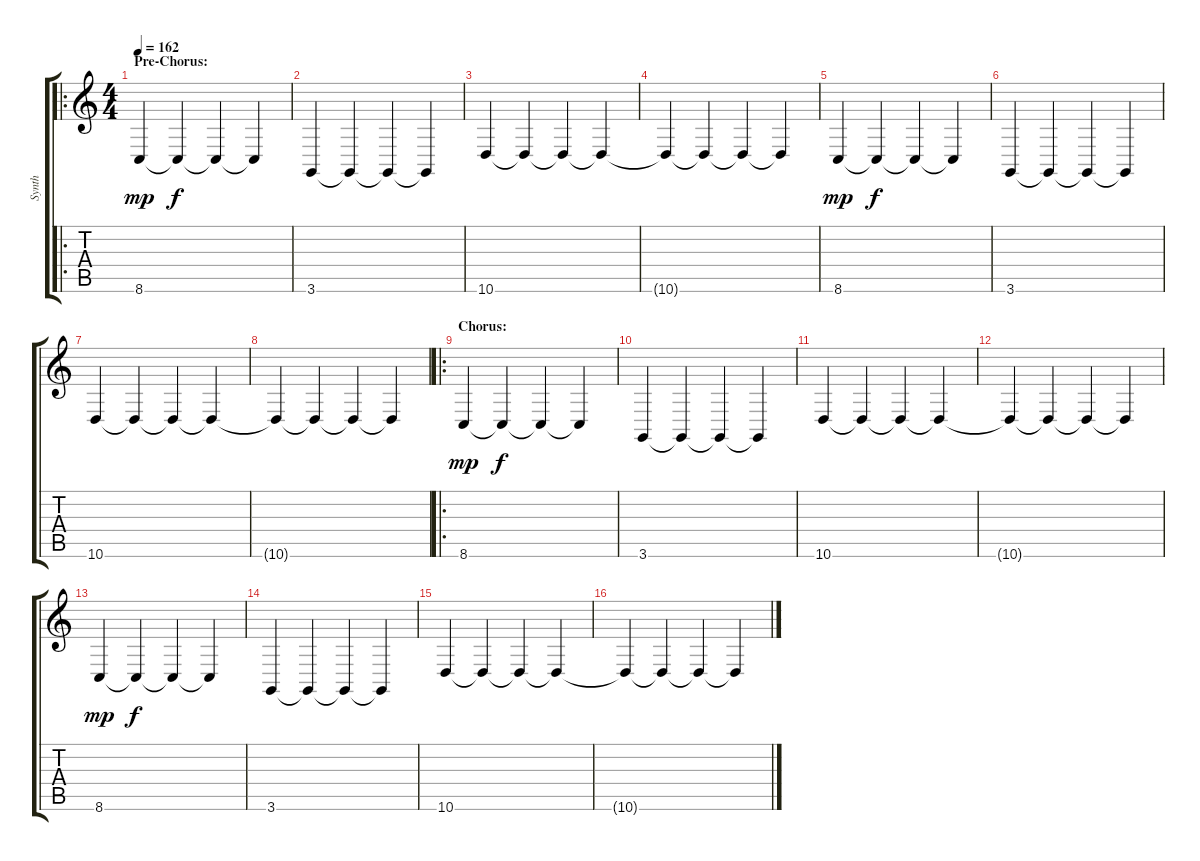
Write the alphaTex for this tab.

\track ("Synth" "Synth") {instrument seashore}
\staff {score tabs}
\tuning (E4 B3 G3 D3 A2 E2) {hide}
\ro
\ts (4 4)
\section ("" "Pre-Chorus:")
\tempo 162
\clef g2
\ks c
8.6.4{dy mp} 8.6{t}.4{dy f} 8.6{t}.4 8.6{t}.4 |
3.6.4 3.6{t}.4 3.6{t}.4 3.6{t}.4 |
10.6.4 10.6{t}.4 10.6{t}.4 10.6{t}.4 |
10.6{t}.4 10.6{t}.4 10.6{t}.4 10.6{t}.4 |
8.6.4{dy mp} 8.6{t}.4{dy f} 8.6{t}.4 8.6{t}.4 |
3.6.4 3.6{t}.4 3.6{t}.4 3.6{t}.4 |
10.6.4 10.6{t}.4 10.6{t}.4 10.6{t}.4 |
10.6{t}.4 10.6{t}.4 10.6{t}.4 10.6{t}.4 |
\ro
\section ("" "Chorus:")
8.6.4{dy mp} 8.6{t}.4{dy f} 8.6{t}.4 8.6{t}.4 |
3.6.4 3.6{t}.4 3.6{t}.4 3.6{t}.4 |
10.6.4 10.6{t}.4 10.6{t}.4 10.6{t}.4 |
10.6{t}.4 10.6{t}.4 10.6{t}.4 10.6{t}.4 |
8.6.4{dy mp} 8.6{t}.4{dy f} 8.6{t}.4 8.6{t}.4 |
3.6.4 3.6{t}.4 3.6{t}.4 3.6{t}.4 |
10.6.4 10.6{t}.4 10.6{t}.4 10.6{t}.4 |
10.6{t}.4 10.6{t}.4 10.6{t}.4 10.6{t}.4
